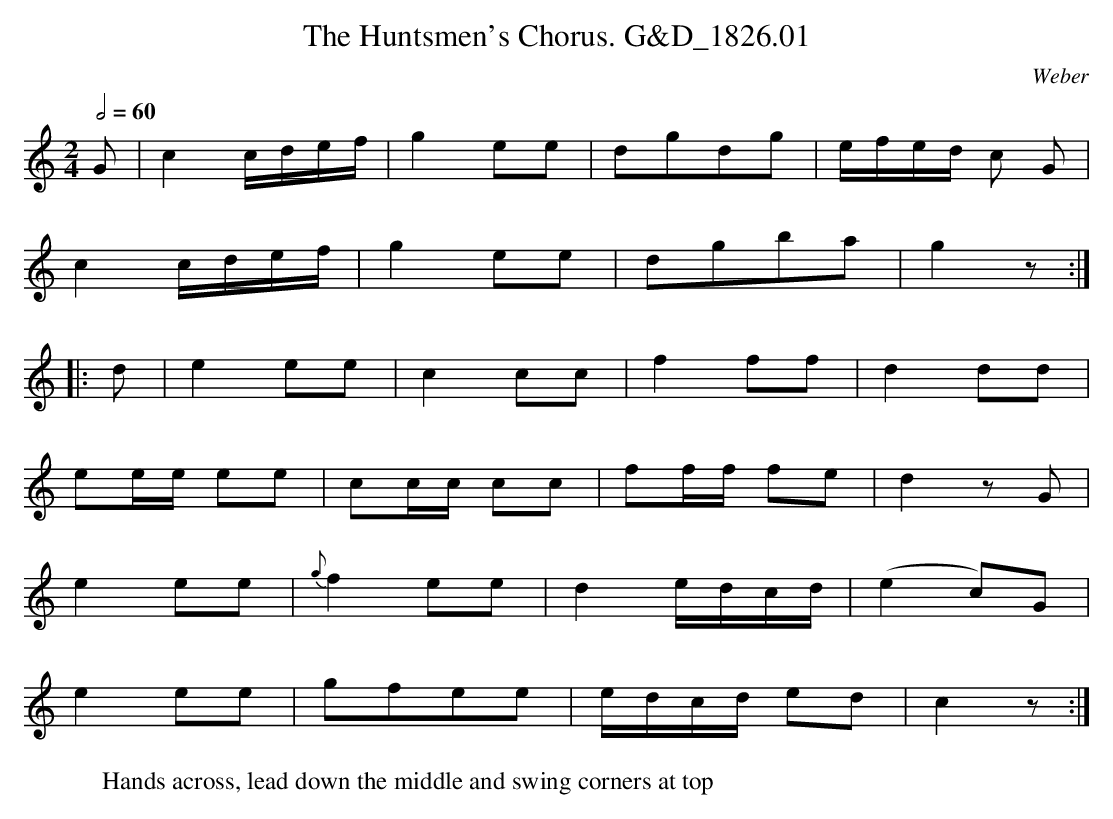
X:1
T:Huntsmen's Chorus. G&D_1826.01, The
M:2/4
L:1/8
Q:1/2=60
C:Weber
W:Hands across, lead down the middle and swing corners at top
K:C
G|c2c/d/e/f/|g2ee|dgdg|e/f/e/d/ c G|
c2 c/d/e/f/|g2ee|dgba|g2z:|
|:d|e2ee|c2cc|f2ff|d2dd|
ee/e/ ee|cc/c/ cc|ff/f/ fe|d2zG|
e2ee|{g}f2ee|d2e/d/c/d/|(e2c)G|
e2ee|gfee|e/d/c/d/ ed|c2z:|
